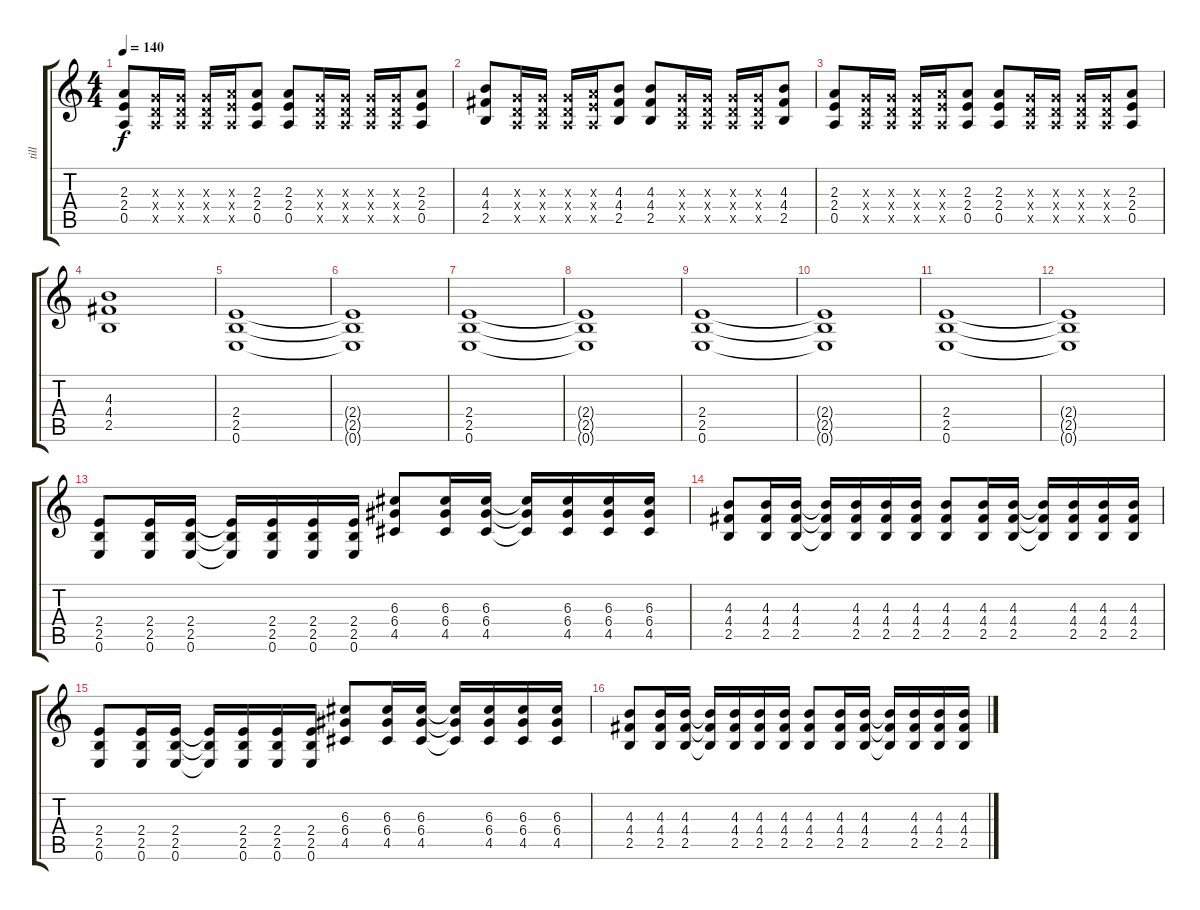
\track ("till" "till") {instrument distortionguitar}
\staff {score tabs}
\tuning (E4 B3 G3 D3 A2 E2) {hide}
\ts (4 4)
\tempo 140
\clef g2
\ks c
(2.3 2.4 0.5).8{dy f} (0.3{x} 0.4{x} 0.5{x}).16 (0.3{x} 0.4{x} 0.5{x}).16 (0.3{x} 0.4{x} 0.5{x}).16 (2.3{x} 2.4{x} 0.5{x}).16 (2.3 2.4 0.5).8 (2.3 2.4 0.5).8 (0.3{x} 0.4{x} 0.5{x}).16 (0.3{x} 0.4{x} 0.5{x}).16 (0.3{x} 0.4{x} 0.5{x}).16 (0.3{x} 0.4{x} 0.5{x}).16 (2.3 2.4 0.5).8 |
(4.3 4.4 2.5).8 (0.3{x} 0.4{x} 0.5{x}).16 (0.3{x} 0.4{x} 0.5{x}).16 (0.3{x} 0.4{x} 0.5{x}).16 (2.3{x} 2.4{x} 0.5{x}).16 (4.3 4.4 2.5).8 (4.3 4.4 2.5).8 (0.3{x} 0.4{x} 0.5{x}).16 (0.3{x} 0.4{x} 0.5{x}).16 (0.3{x} 0.4{x} 0.5{x}).16 (0.3{x} 0.4{x} 0.5{x}).16 (4.3 4.4 2.5).8 |
(2.3 2.4 0.5).8 (0.3{x} 0.4{x} 0.5{x}).16 (0.3{x} 0.4{x} 0.5{x}).16 (0.3{x} 0.4{x} 0.5{x}).16 (2.3{x} 2.4{x} 0.5{x}).16 (2.3 2.4 0.5).8 (2.3 2.4 0.5).8 (0.3{x} 0.4{x} 0.5{x}).16 (0.3{x} 0.4{x} 0.5{x}).16 (0.3{x} 0.4{x} 0.5{x}).16 (0.3{x} 0.4{x} 0.5{x}).16 (2.3 2.4 0.5).8 |
(4.3 4.4 2.5).1 |
(2.4 2.5 0.6).1 |
(2.4{t} 2.5{t} 0.6{t}).1 |
(2.4 2.5 0.6).1 |
(2.4{t} 2.5{t} 0.6{t}).1 |
(2.4 2.5 0.6).1 |
(2.4{t} 2.5{t} 0.6{t}).1 |
(2.4 2.5 0.6).1 |
(2.4{t} 2.5{t} 0.6{t}).1 |
(2.4 2.5 0.6).8 (2.4 2.5 0.6).16 (2.4 2.5 0.6).16 (2.4{t} 2.5{t} 0.6{t}).16 (2.4 2.5 0.6).16 (2.4 2.5 0.6).16 (2.4 2.5 0.6).16 (6.3 6.4 4.5).8 (6.3 6.4 4.5).16 (6.3 6.4 4.5).16 (6.3{t} 6.4{t} 4.5{t}).16 (6.3 6.4 4.5).16 (6.3 6.4 4.5).16 (6.3 6.4 4.5).16 |
(4.3 4.4 2.5).8 (4.3 4.4 2.5).16 (4.3 4.4 2.5).16 (4.3{t} 4.4{t} 2.5{t}).16 (4.3 4.4 2.5).16 (4.3 4.4 2.5).16 (4.3 4.4 2.5).16 (4.3 4.4 2.5).8 (4.3 4.4 2.5).16 (4.3 4.4 2.5).16 (4.3{t} 4.4{t} 2.5{t}).16 (4.3 4.4 2.5).16 (4.3 4.4 2.5).16 (4.3 4.4 2.5).16 |
(2.4 2.5 0.6).8 (2.4 2.5 0.6).16 (2.4 2.5 0.6).16 (2.4{t} 2.5{t} 0.6{t}).16 (2.4 2.5 0.6).16 (2.4 2.5 0.6).16 (2.4 2.5 0.6).16 (6.3 6.4 4.5).8 (6.3 6.4 4.5).16 (6.3 6.4 4.5).16 (6.3{t} 6.4{t} 4.5{t}).16 (6.3 6.4 4.5).16 (6.3 6.4 4.5).16 (6.3 6.4 4.5).16 |
(4.3 4.4 2.5).8 (4.3 4.4 2.5).16 (4.3 4.4 2.5).16 (4.3{t} 4.4{t} 2.5{t}).16 (4.3 4.4 2.5).16 (4.3 4.4 2.5).16 (4.3 4.4 2.5).16 (4.3 4.4 2.5).8 (4.3 4.4 2.5).16 (4.3 4.4 2.5).16 (4.3{t} 4.4{t} 2.5{t}).16 (4.3 4.4 2.5).16 (4.3 4.4 2.5).16 (4.3 4.4 2.5).16
